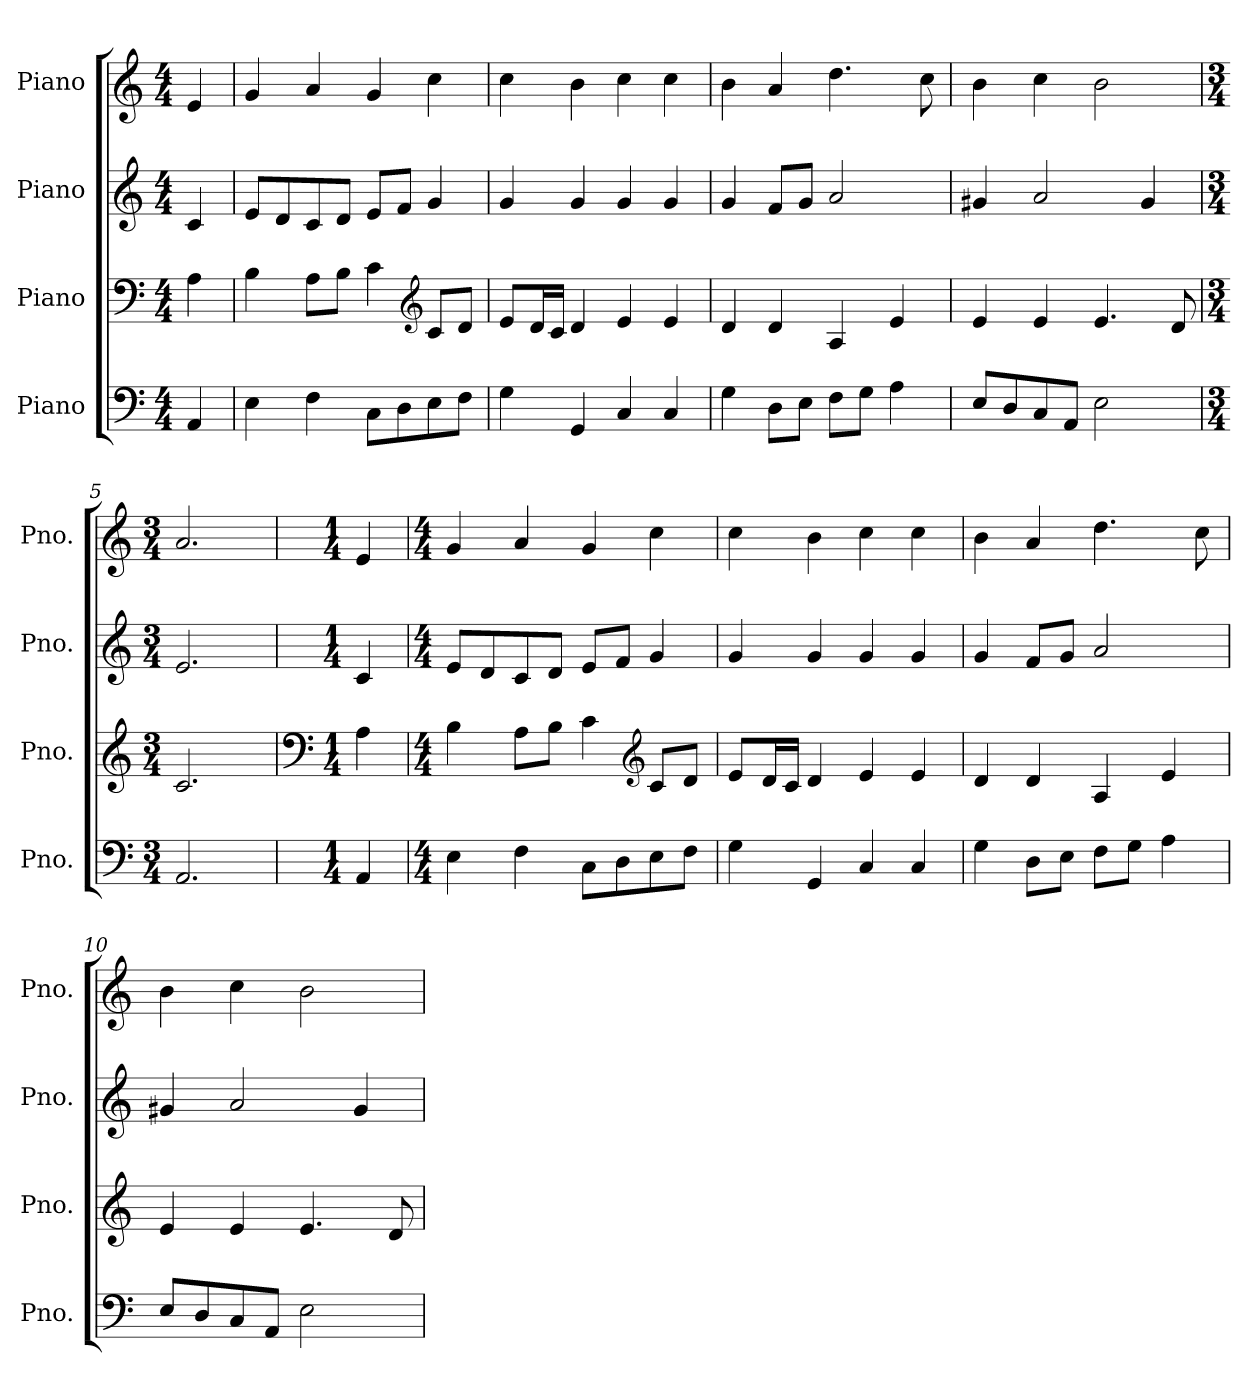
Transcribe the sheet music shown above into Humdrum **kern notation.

**kern	**kern	**kern	**kern
*part4	*part3	*part2	*part1
*staff4	*staff3	*staff2	*staff1
*I"Piano	*I"Piano	*I"Piano	*I"Piano
*I'Pno.	*I'Pno.	*I'Pno.	*I'Pno.
*clefF4	*clefF4	*clefG2	*clefG2
*k[]	*k[]	*k[]	*k[]
*M4/4	*M4/4	*M4/4	*M4/4
*MM120	*MM120	*MM120	*MM120
=	=	=	=
4AA/	4A\	4c/	4e/
=1	=1	=1	=1
4E\	4B\	8e/L	4g/
.	.	8d/	.
4F\	8A\L	8c/	4a/
.	8B\J	8d/J	.
8C\L	4c\	8e/L	4g/
8D\	.	8f/J	.
*	*clefG2	*	*
8E\	8c/L	4g/	4cc\
8F\J	8d/J	.	.
=2	=2	=2	=2
4G\	8e/L	4g/	4cc\
.	16d/L	.	.
.	16c/JJ	.	.
4GG/	4d/	4g/	4b\
4C/	4e/	4g/	4cc\
4C/	4e/	4g/	4cc\
=3	=3	=3	=3
4G\	4d/	4g/	4b\
8D\L	4d/	8f/L	4a/
8E\J	.	8g/J	.
8F\L	4A/	2a/	4.dd\
8G\J	.	.	.
4A\	4e/	.	.
.	.	.	8cc\
=4	=4	=4	=4
8E/L	4e/	4g#X/	4b\
8D/	.	.	.
8C/	4e/	2a/	4cc\
8AA/J	.	.	.
2E\	4.e/	.	2b\
.	.	4g#/	.
.	8d/	.	.
=5	=5	=5	=5
*M3/4	*M3/4	*M3/4	*M3/4
2.AA/	2.c/	2.e/	2.a/
=6	=6	=6	=6
*	*clefF4	*	*
*M1/4	*M1/4	*M1/4	*M1/4
4AA/	4A\	4c/	4e/
!!LO:LB:g=z
=7	=7	=7	=7
*M4/4	*M4/4	*M4/4	*M4/4
4E\	4B\	8e/L	4g/
.	.	8d/	.
4F\	8A\L	8c/	4a/
.	8B\J	8d/J	.
8C\L	4c\	8e/L	4g/
8D\	.	8f/J	.
*	*clefG2	*	*
8E\	8c/L	4g/	4cc\
8F\J	8d/J	.	.
=8	=8	=8	=8
4G\	8e/L	4g/	4cc\
.	16d/L	.	.
.	16c/JJ	.	.
4GG/	4d/	4g/	4b\
4C/	4e/	4g/	4cc\
4C/	4e/	4g/	4cc\
=9	=9	=9	=9
4G\	4d/	4g/	4b\
8D\L	4d/	8f/L	4a/
8E\J	.	8g/J	.
8F\L	4A/	2a/	4.dd\
8G\J	.	.	.
4A\	4e/	.	.
.	.	.	8cc\
=10	=10	=10	=10
8E/L	4e/	4g#X/	4b\
8D/	.	.	.
8C/	4e/	2a/	4cc\
8AA/J	.	.	.
2E\	4.e/	.	2b\
.	.	4g#/	.
.	8d/	.	.
=	=	=	=
*-	*-	*-	*-
